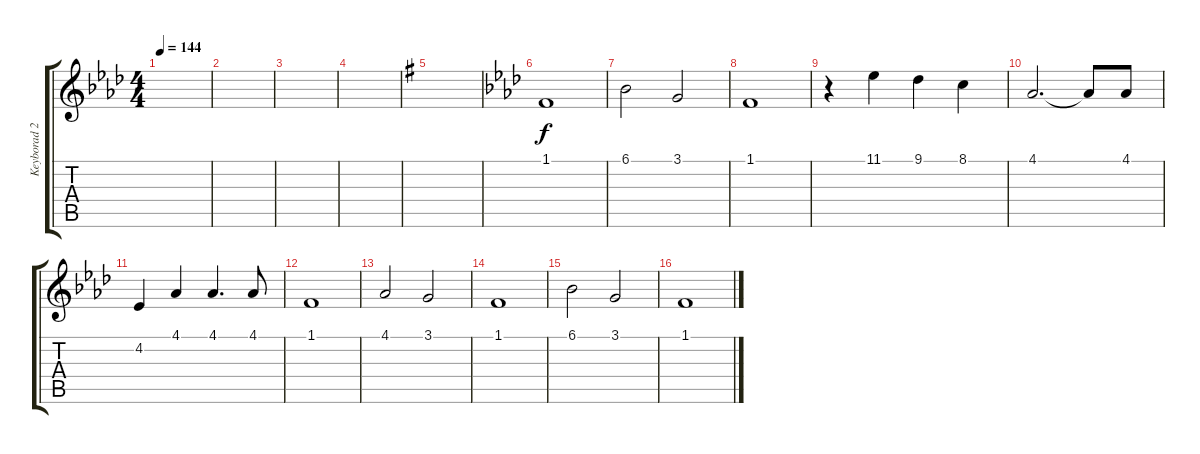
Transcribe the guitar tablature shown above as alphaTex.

\track ("Keyborad 2" "Keyborad 2") {instrument stringensemble1}
\staff {score tabs}
\tuning (E4 B3 G3 D3 A2 E2) {hide}
\ts (4 4)
\tempo 144
\clef g2
\ks ab
|
|
|
|
\ks g
|
\ks ab
1.1.1 |
6.1.2 3.1.2 |
1.1.1 |
r.4 11.1.4 9.1.4 8.1.4 |
4.1.2{d} 4.1{t}.8 4.1.8 |
4.2.4 4.1.4 4.1.4{d} 4.1.8 |
1.1.1 |
4.1.2 3.1.2 |
1.1.1 |
6.1.2 3.1.2 |
1.1.1
